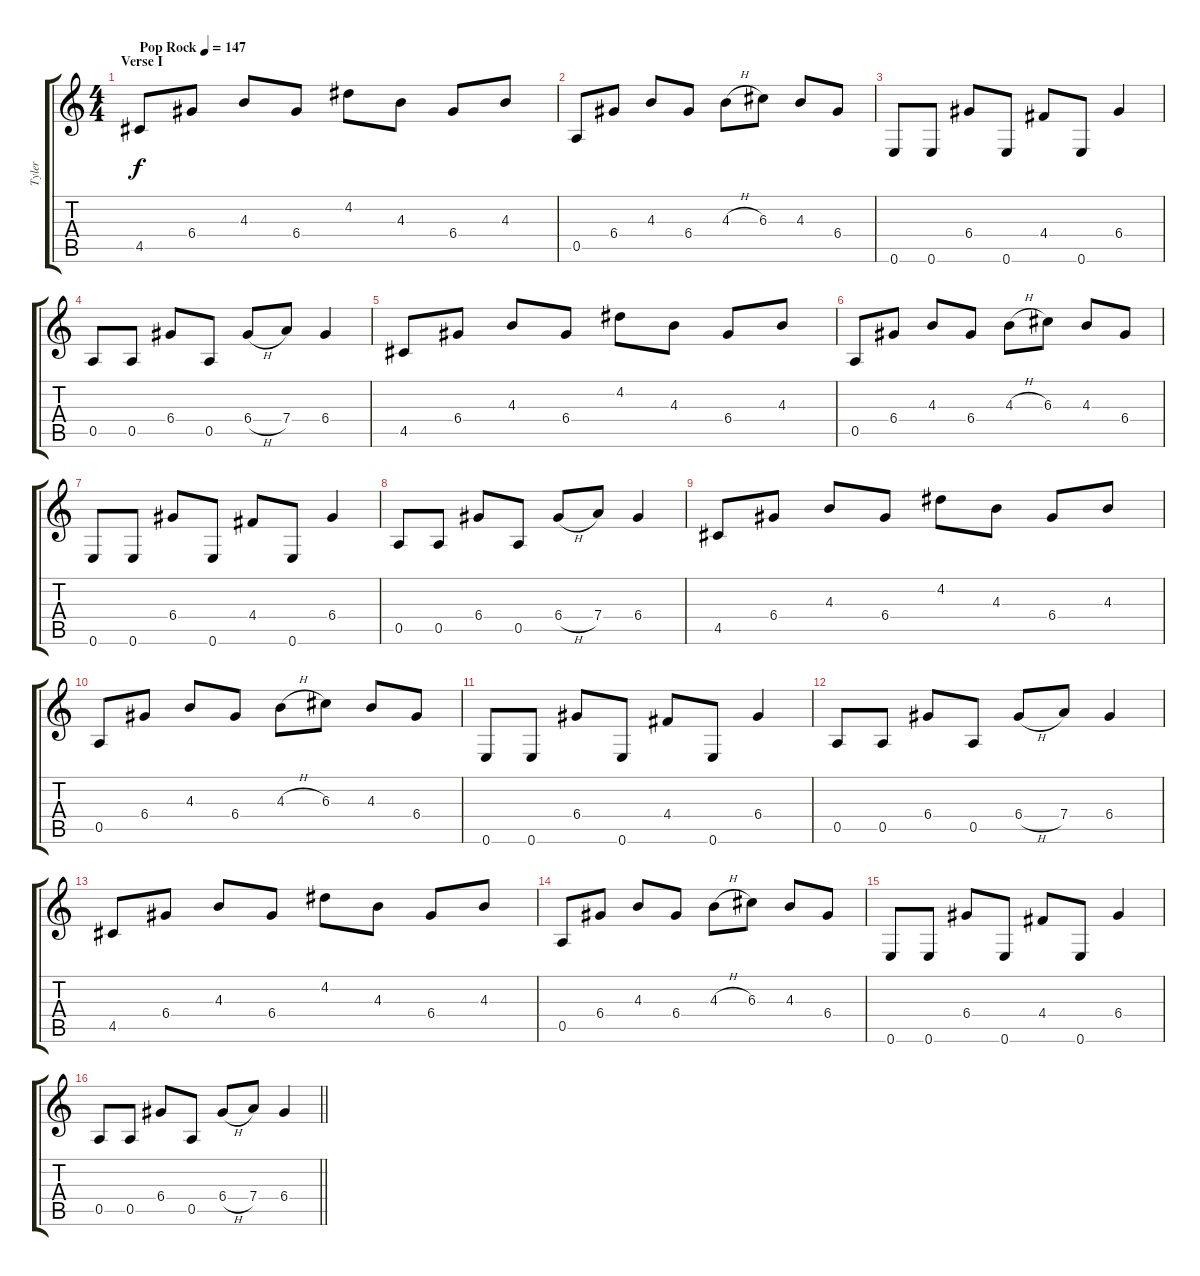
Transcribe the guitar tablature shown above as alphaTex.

\track ("Tyler" "Tyler") {instrument distortionguitar}
\staff {score tabs}
\tuning (E4 B3 G3 D3 A2 E2) {hide}
\ts (4 4)
\section ("" "Verse I")
\tempo (147 "Pop Rock")
\clef g2
\ks c
4.5.8{dy f instrument electricguitarclean} 6.4.8 4.3.8 6.4.8 4.2.8 4.3.8 6.4.8 4.3.8 |
0.5.8 6.4.8 4.3.8 6.4.8 4.3{h}.8 6.3.8 4.3.8 6.4.8 |
0.6.8 0.6.8 6.4.8 0.6.8 4.4.8 0.6.8 6.4.4 |
0.5.8 0.5.8 6.4.8 0.5.8 6.4{h}.8 7.4.8 6.4.4 |
4.5.8 6.4.8 4.3.8 6.4.8 4.2.8 4.3.8 6.4.8 4.3.8 |
0.5.8 6.4.8 4.3.8 6.4.8 4.3{h}.8 6.3.8 4.3.8 6.4.8 |
0.6.8 0.6.8 6.4.8 0.6.8 4.4.8 0.6.8 6.4.4 |
0.5.8 0.5.8 6.4.8 0.5.8 6.4{h}.8 7.4.8 6.4.4 |
4.5.8{instrument electricguitarclean} 6.4.8 4.3.8 6.4.8 4.2.8 4.3.8 6.4.8 4.3.8 |
0.5.8 6.4.8 4.3.8 6.4.8 4.3{h}.8 6.3.8 4.3.8 6.4.8 |
0.6.8 0.6.8 6.4.8 0.6.8 4.4.8 0.6.8 6.4.4 |
0.5.8 0.5.8 6.4.8 0.5.8 6.4{h}.8 7.4.8 6.4.4 |
4.5.8{instrument electricguitarclean} 6.4.8 4.3.8 6.4.8 4.2.8 4.3.8 6.4.8 4.3.8 |
0.5.8 6.4.8 4.3.8 6.4.8 4.3{h}.8 6.3.8 4.3.8 6.4.8 |
0.6.8 0.6.8 6.4.8 0.6.8 4.4.8 0.6.8 6.4.4 |
\barLineRight lightlight
0.5.8 0.5.8 6.4.8 0.5.8 6.4{h}.8 7.4.8 6.4.4
